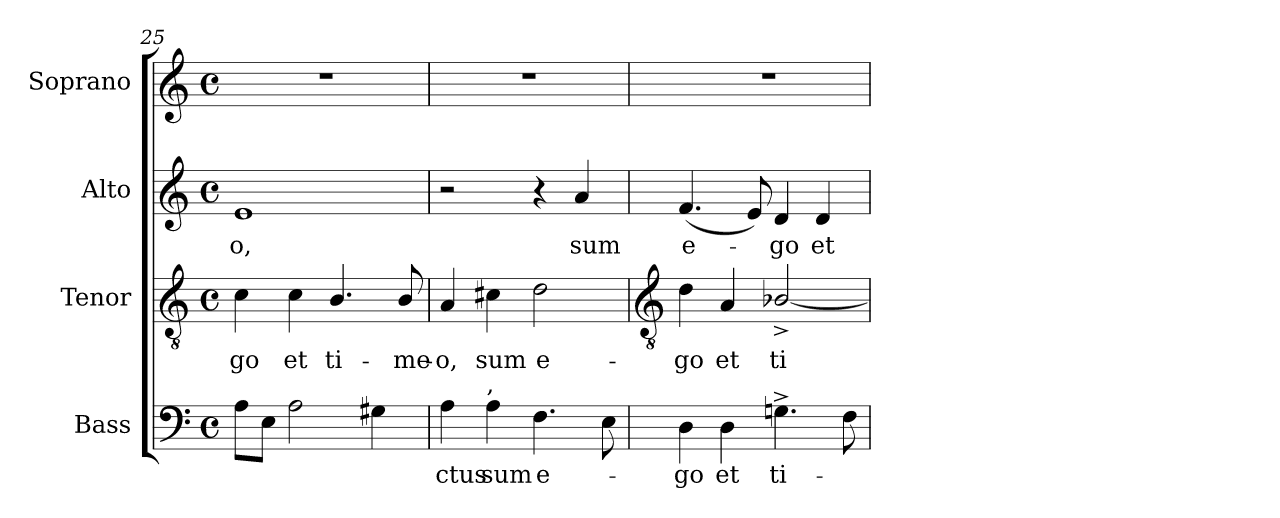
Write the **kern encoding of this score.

**kern	**text	**kern	**text	**kern	**text	**kern
*part4	*part4	*part3	*part3	*part2	*part2	*part1
*staff4	*staff4	*staff3	*staff3	*staff2	*staff2	*staff1
*I"Bass	*	*I"Tenor	*	*I"Alto	*	*I"Soprano
*I'B	*	*I'T	*	*I'A	*	*I'S
*clefF4	*	*clefGv2	*	*clefG2	*	*clefG2
*k[]	*	*k[]	*	*k[]	*	*k[]
*C:	*	*C:	*	*C:	*	*C:
*M4/4	*	*M4/4	*	*M4/4	*	*M4/4
*met(c)	*	*met(c)	*	*met(c)	*	*met(c)
=25	=25	=25	=25	=25	=25	=25
!	!	!	!LO:LY:b	!	!LO:LY:b	!
8AL	.	4c	-go	1e	-o,	1r
8EJ	.	.	.	.	.	.
!	!	!	!LO:LY:b	!	!	!
2A	.	4c	et	.	.	.
!	!	!	!LO:LY:b	!	!	!
.	.	4.B/	ti-	.	.	.
4G#X	.	.	.	.	.	.
!	!	!	!LO:LY:b	!	!	!
.	.	8B/	-me-	.	.	.
=26	=26	=26	=26	=26	=26	=26
!	!LO:LY:b	!	!LO:LY:b	!	!	!
4A	ctus	4A	-o,	2r	.	1r
!LO:TX:a:t=,	!	!	!	!	!	!
!	!LO:LY:b	!	!LO:LY:b	!	!	!
4A	sum	4c#X	sum	.	.	.
!	!LO:LY:b	!	!LO:LY:b	!	!	!
4.F	e-	2d	e-	4r	.	.
!	!	!	!	!	!LO:LY:b	!
.	.	.	.	4a	sum	.
8E	.	.	.	.	.	.
!!LO:LB:g=z
=27	=27	=27	=27	=27	=27	=27
*	*	*clefGv2	*	*	*	*
!	!LO:LY:b	!	!LO:LY:b	!	!LO:LY:b	!
4D	-go	4d	-go	(<4.f	e-	1r
!	!LO:LY:b	!	!LO:LY:b	!	!	!
4D	et	4A	et	.	.	.
.	.	.	.	8e)	.	.
!	!LO:LY:b	!	!LO:LY:b	!	!LO:LY:b	!
4.Gn^	ti-	[2B-X^/	ti-	4d	go	.
!	!	!	!	!	!LO:LY:b	!
.	.	.	.	4d	et	.
8F	.	.	.	.	.	.
=	=	=	=	=	=	=
*-	*-	*-	*-	*-	*-	*-
